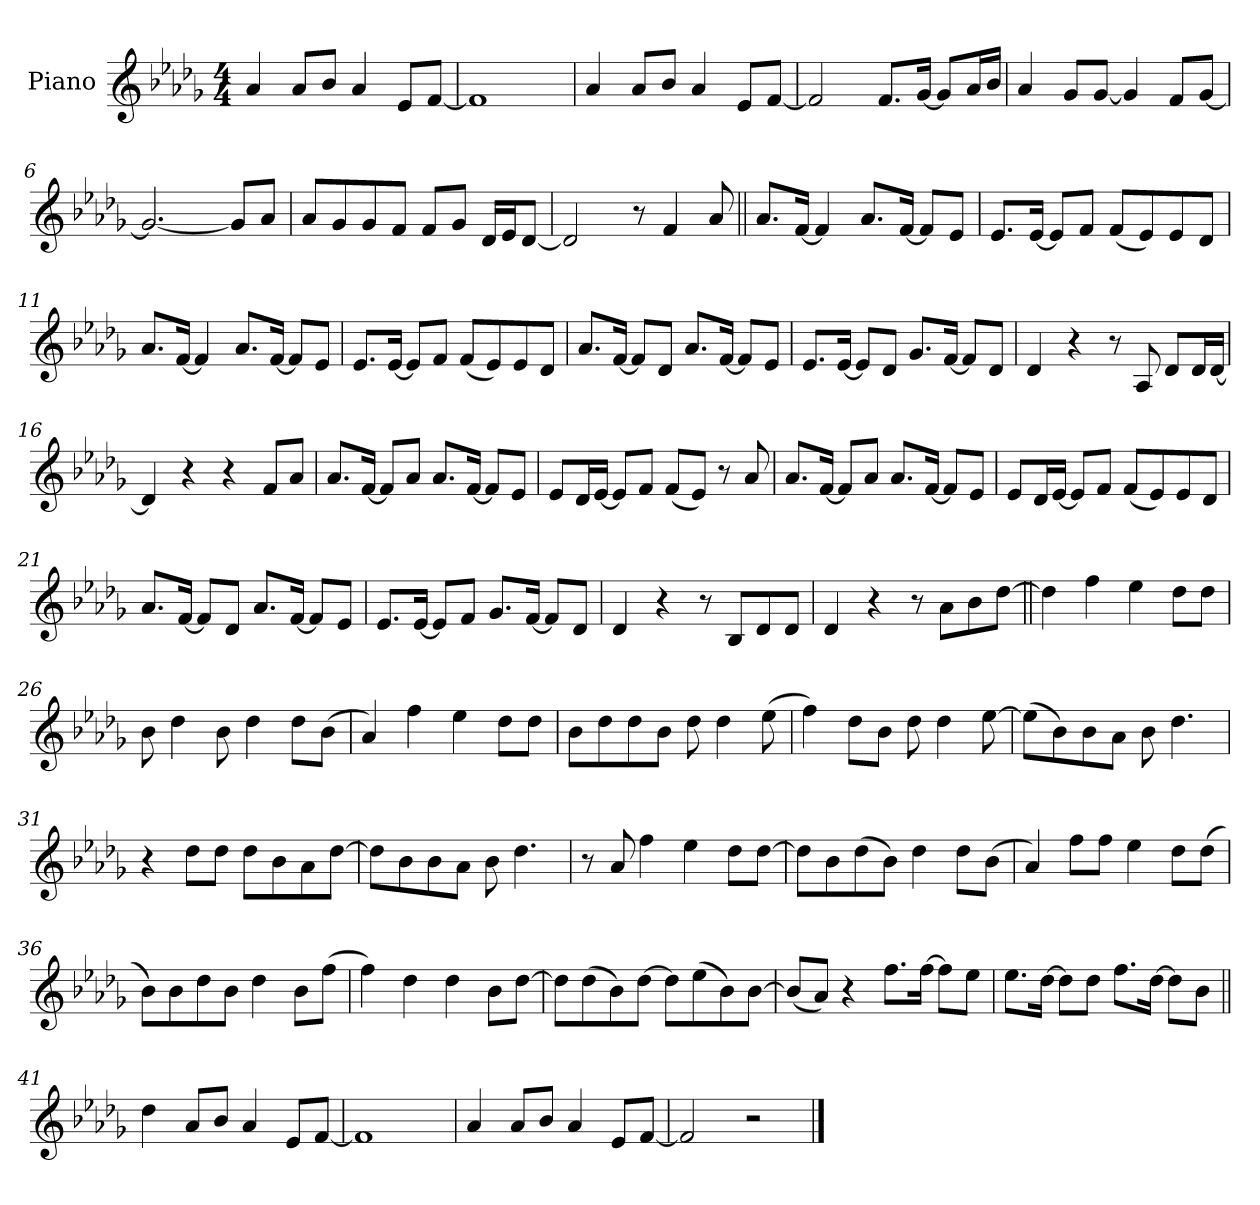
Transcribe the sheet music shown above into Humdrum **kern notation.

**kern
*part1
*staff1
*I"Piano
*I'Pno.
*clefG2
*k[b-e-a-d-g-]
*M4/4
=1
4a-!
8a-!L
8b-!J
4a-!
8e-!L
[8f!J
=2
1f!]
=3
4a-!
8a-!L
8b-!J
4a-!
8e-!L
[8f!J
=4
2f!]
8.f!L
[16g-!Jk
8g-!L]
16a-!L
16b-!JJ
=5
4a-!
8g-!L
[8g-!J
4g-!]
8f!L
[8g-!J
=6
2.g-!_
8g-!L]
8a-!J
=7
8a-!L
8g-!
8g-!
8f!J
8f!L
8g-!J
16d-!LL
16e-!J
[8d-!J
=8
2d-!]
8r
4f
8a-
=9||
8.a-L
[16fJk
4f]
8.a-L
[16fJk
8fL]
8e-J
=10
8.e-L
[16e-Jk
8e-L]
8fJ
(8fL
8e-)
8e-
8d-J
=11
8.a-L
[16fJk
4f]
8.a-L
[16fJk
8fL]
8e-J
=12
8.e-L
[16e-Jk
8e-L]
8fJ
(8fL
8e-)
8e-
8d-J
=13
8.a-L
[16fJk
8fL]
8d-J
8.a-L
[16fJk
8fL]
8e-J
=14
8.e-L
[16e-Jk
8e-L]
8d-J
8.g-L
[16fJk
8fL]
8d-J
=15
4d-
4r
8r
8A-
8d-L
16d-L
[16d-JJ
=16
4d-]
4r
4r
8fL
8a-J
=17
8.a-L
[16fJk
8fL]
8a-J
8.a-L
[16fJk
8fL]
8e-J
=18
8e-L
16d-L
[16e-JJ
8e-L]
8fJ
(8fL
8e-J)
8r
8a-
=19
8.a-L
[16fJk
8fL]
8a-J
8.a-L
[16fJk
8fL]
8e-J
=20
8e-L
16d-L
[16e-JJ
8e-L]
8fJ
(8fL
8e-)
8e-
8d-J
=21
8.a-L
[16fJk
8fL]
8d-J
8.a-L
[16fJk
8fL]
8e-J
=22
8.e-L
[16e-Jk
8e-L]
8fJ
8.g-L
[16fJk
8fL]
8d-J
=23
4d-
4r
8r
8B-L
8d-
8d-J
=24
4d-
4r
8r
8a-L
8b-
[8dd-J
=25||
4dd-]
4ff
4ee-
8dd-L
8dd-J
=26
8b-
4dd-
8b-
4dd-
8dd-L
(8b-J
=27
4a-)
4ff
4ee-
8dd-L
8dd-J
=28
8b-L
8dd-
8dd-
8b-J
8dd-
4dd-
(8ee-
=29
4ff)
8dd-L
8b-J
8dd-
4dd-
[8ee-
=30
(8ee-L]
8b-)
8b-
8a-J
8b-
4.dd-
=31
4r
8dd-L
8dd-J
8dd-L
8b-
8a-
[8dd-J
=32
8dd-L]
8b-
8b-
8a-J
8b-
4.dd-
=33
8r
8a-
4ff
4ee-
8dd-L
[8dd-J
=34
8dd-L]
8b-
(8dd-
8b-J)
4dd-
8dd-L
(8b-J
=35
4a-)
8ffL
8ffJ
4ee-
8dd-L
(8dd-J
=36
8b-L)
8b-
8dd-
8b-J
4dd-
8b-L
(8ffJ
=37
4ff)
4dd-
4dd-
8b-L
[8dd-J
=38
8dd-L]
(8dd-
8b-)
[8dd-J
8dd-L]
(8ee-
8b-)
[8b-J
=39
(8b-L]
8a-J)
4r
8.ffL
[16ffJk
8ffL]
8ee-J
=40
8.ee-L
[16dd-Jk
8dd-L]
8dd-J
8.ffL
[16dd-Jk
8dd-L]
8b-J
=41||
4dd-
8a-!L
8b-!J
4a-!
8e-!L
[8f!J
=42
1f!]
=43
4a-!
8a-!L
8b-!J
4a-!
8e-!L
[8f!J
=44
2f!]
2r
==
*-
